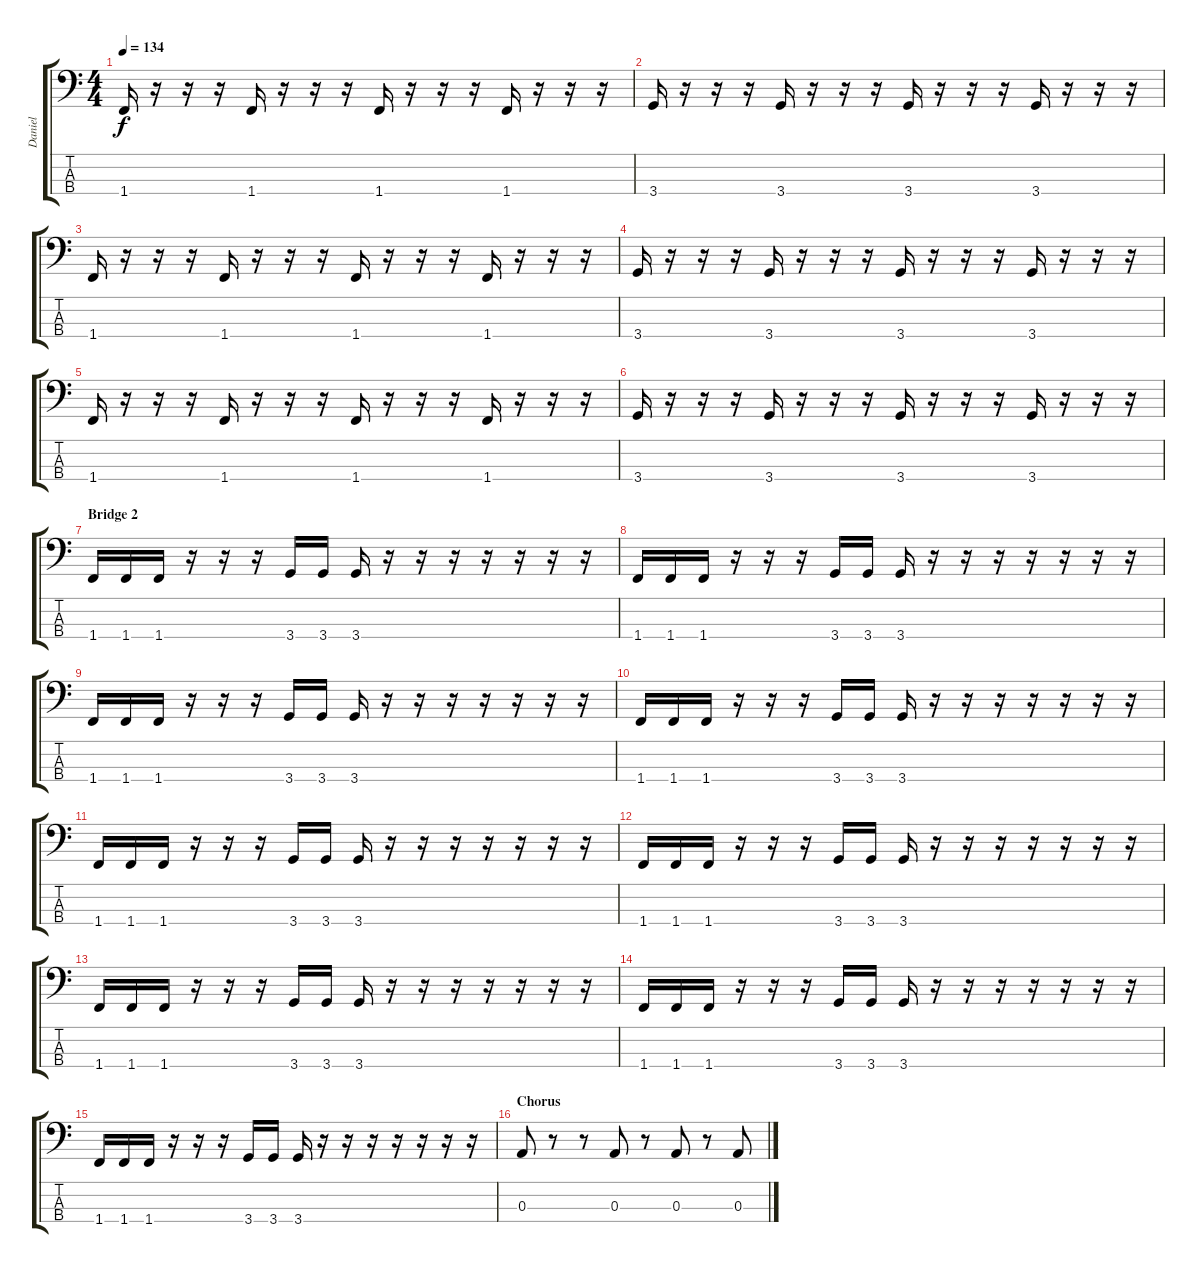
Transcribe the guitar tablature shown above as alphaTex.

\track ("Daniel" "Daniel") {instrument slapbass2}
\staff {score tabs}
\tuning (G2 D2 A1 E1) {hide}
\ts (4 4)
\tempo 134
\clef f4
\ks c
1.4.16{dy f} r.16 r.16 r.16 1.4.16 r.16 r.16 r.16 1.4.16 r.16 r.16 r.16 1.4.16 r.16 r.16 r.16 |
3.4.16 r.16 r.16 r.16 3.4.16 r.16 r.16 r.16 3.4.16 r.16 r.16 r.16 3.4.16 r.16 r.16 r.16 |
1.4.16 r.16 r.16 r.16 1.4.16 r.16 r.16 r.16 1.4.16 r.16 r.16 r.16 1.4.16 r.16 r.16 r.16 |
3.4.16 r.16 r.16 r.16 3.4.16 r.16 r.16 r.16 3.4.16 r.16 r.16 r.16 3.4.16 r.16 r.16 r.16 |
1.4.16 r.16 r.16 r.16 1.4.16 r.16 r.16 r.16 1.4.16 r.16 r.16 r.16 1.4.16 r.16 r.16 r.16 |
3.4.16 r.16 r.16 r.16 3.4.16 r.16 r.16 r.16 3.4.16 r.16 r.16 r.16 3.4.16 r.16 r.16 r.16 |
\section ("" "Bridge 2")
1.4.16 1.4.16 1.4.16 r.16 r.16 r.16 3.4.16 3.4.16 3.4.16 r.16 r.16 r.16 r.16 r.16 r.16 r.16 |
1.4.16 1.4.16 1.4.16 r.16 r.16 r.16 3.4.16 3.4.16 3.4.16 r.16 r.16 r.16 r.16 r.16 r.16 r.16 |
1.4.16 1.4.16 1.4.16 r.16 r.16 r.16 3.4.16 3.4.16 3.4.16 r.16 r.16 r.16 r.16 r.16 r.16 r.16 |
1.4.16 1.4.16 1.4.16 r.16 r.16 r.16 3.4.16 3.4.16 3.4.16 r.16 r.16 r.16 r.16 r.16 r.16 r.16 |
1.4.16 1.4.16 1.4.16 r.16 r.16 r.16 3.4.16 3.4.16 3.4.16 r.16 r.16 r.16 r.16 r.16 r.16 r.16 |
1.4.16 1.4.16 1.4.16 r.16 r.16 r.16 3.4.16 3.4.16 3.4.16 r.16 r.16 r.16 r.16 r.16 r.16 r.16 |
1.4.16 1.4.16 1.4.16 r.16 r.16 r.16 3.4.16 3.4.16 3.4.16 r.16 r.16 r.16 r.16 r.16 r.16 r.16 |
1.4.16 1.4.16 1.4.16 r.16 r.16 r.16 3.4.16 3.4.16 3.4.16 r.16 r.16 r.16 r.16 r.16 r.16 r.16 |
1.4.16 1.4.16 1.4.16 r.16 r.16 r.16 3.4.16 3.4.16 3.4.16 r.16 r.16 r.16 r.16 r.16 r.16 r.16 |
\section ("" "Chorus")
0.3.8 r.8 r.8 0.3.8 r.8 0.3.8 r.8 0.3.8
